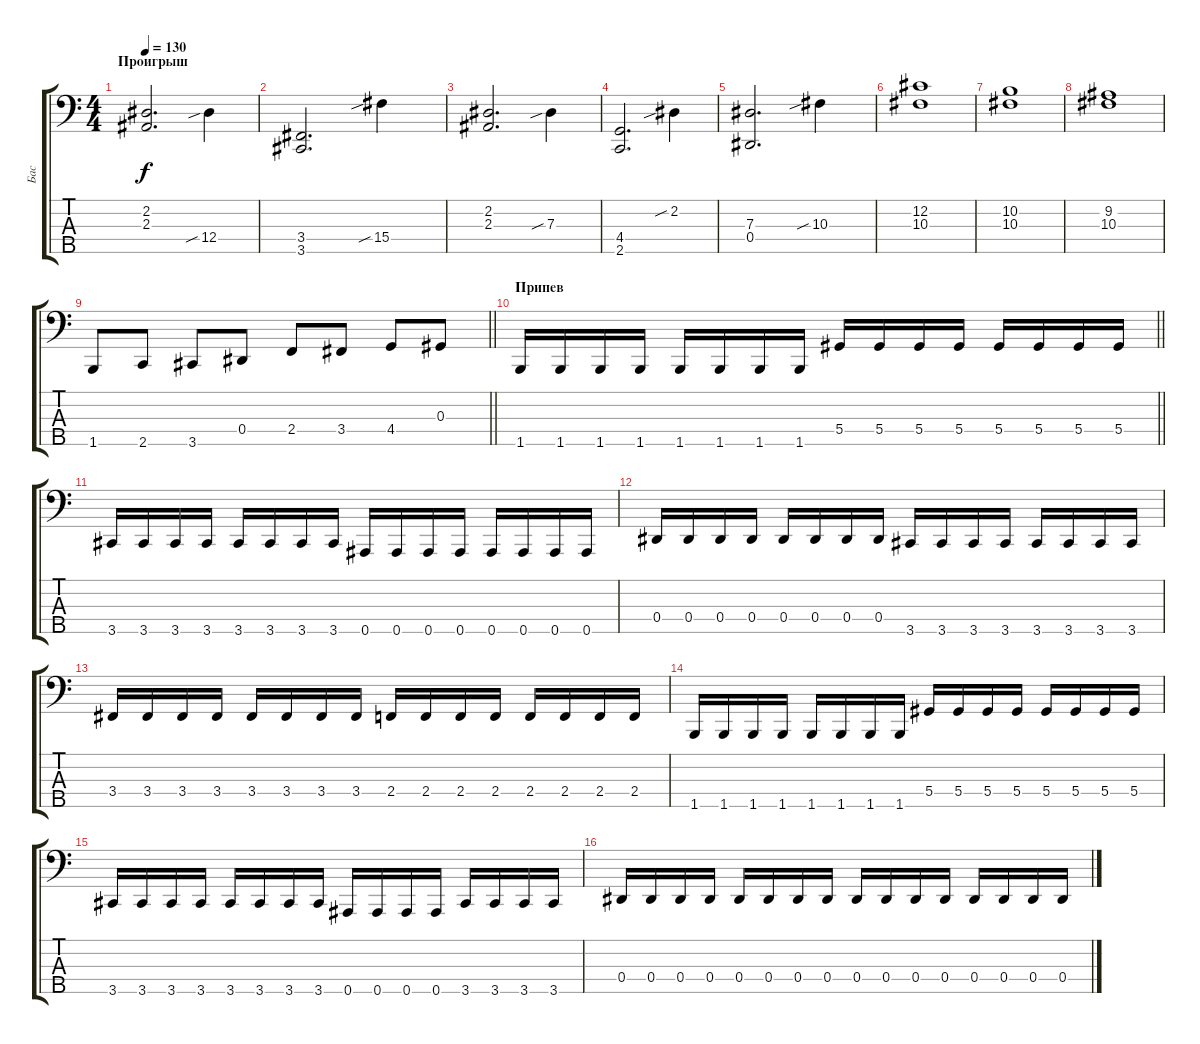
\track ("Бас" "Бас") {instrument electricbasspick}
\staff {score tabs}
\tuning (Gb2 Db2 Ab1 Eb1 Bb0) {hide}
\ts (4 4)
\section ("" "Проигрыш")
\tempo 130
\clef f4
\ks c
(2.2 2.3).2{d dy f} 12.4{sib}.4 |
(3.4 3.5).2{d} 15.4{sib}.4 |
(2.2 2.3).2{d} 7.3{sib}.4 |
(4.4 2.5).2{d} 2.2{sib}.4 |
(7.3 0.4).2{d} 10.3{sib}.4 |
(12.2 10.3).1 |
(10.2 10.3).1 |
(9.2 10.3).1 |
\barLineRight lightlight
1.5.8 2.5.8 3.5.8 0.4.8 2.4.8 3.4.8 4.4.8 0.3.8 |
\section ("" "Припев")
\barLineRight lightlight
1.5.16 1.5.16 1.5.16 1.5.16 1.5.16 1.5.16 1.5.16 1.5.16 5.4.16 5.4.16 5.4.16 5.4.16 5.4.16 5.4.16 5.4.16 5.4.16 |
\section ("" "")
3.5.16 3.5.16 3.5.16 3.5.16 3.5.16 3.5.16 3.5.16 3.5.16 0.5.16 0.5.16 0.5.16 0.5.16 0.5.16 0.5.16 0.5.16 0.5.16 |
0.4.16 0.4.16 0.4.16 0.4.16 0.4.16 0.4.16 0.4.16 0.4.16 3.5.16 3.5.16 3.5.16 3.5.16 3.5.16 3.5.16 3.5.16 3.5.16 |
3.4.16 3.4.16 3.4.16 3.4.16 3.4.16 3.4.16 3.4.16 3.4.16 2.4.16 2.4.16 2.4.16 2.4.16 2.4.16 2.4.16 2.4.16 2.4.16 |
1.5.16 1.5.16 1.5.16 1.5.16 1.5.16 1.5.16 1.5.16 1.5.16 5.4.16 5.4.16 5.4.16 5.4.16 5.4.16 5.4.16 5.4.16 5.4.16 |
3.5.16 3.5.16 3.5.16 3.5.16 3.5.16 3.5.16 3.5.16 3.5.16 0.5.16 0.5.16 0.5.16 0.5.16 3.5.16 3.5.16 3.5.16 3.5.16 |
0.4.16 0.4.16 0.4.16 0.4.16 0.4.16 0.4.16 0.4.16 0.4.16 0.4.16 0.4.16 0.4.16 0.4.16 0.4.16 0.4.16 0.4.16 0.4.16
